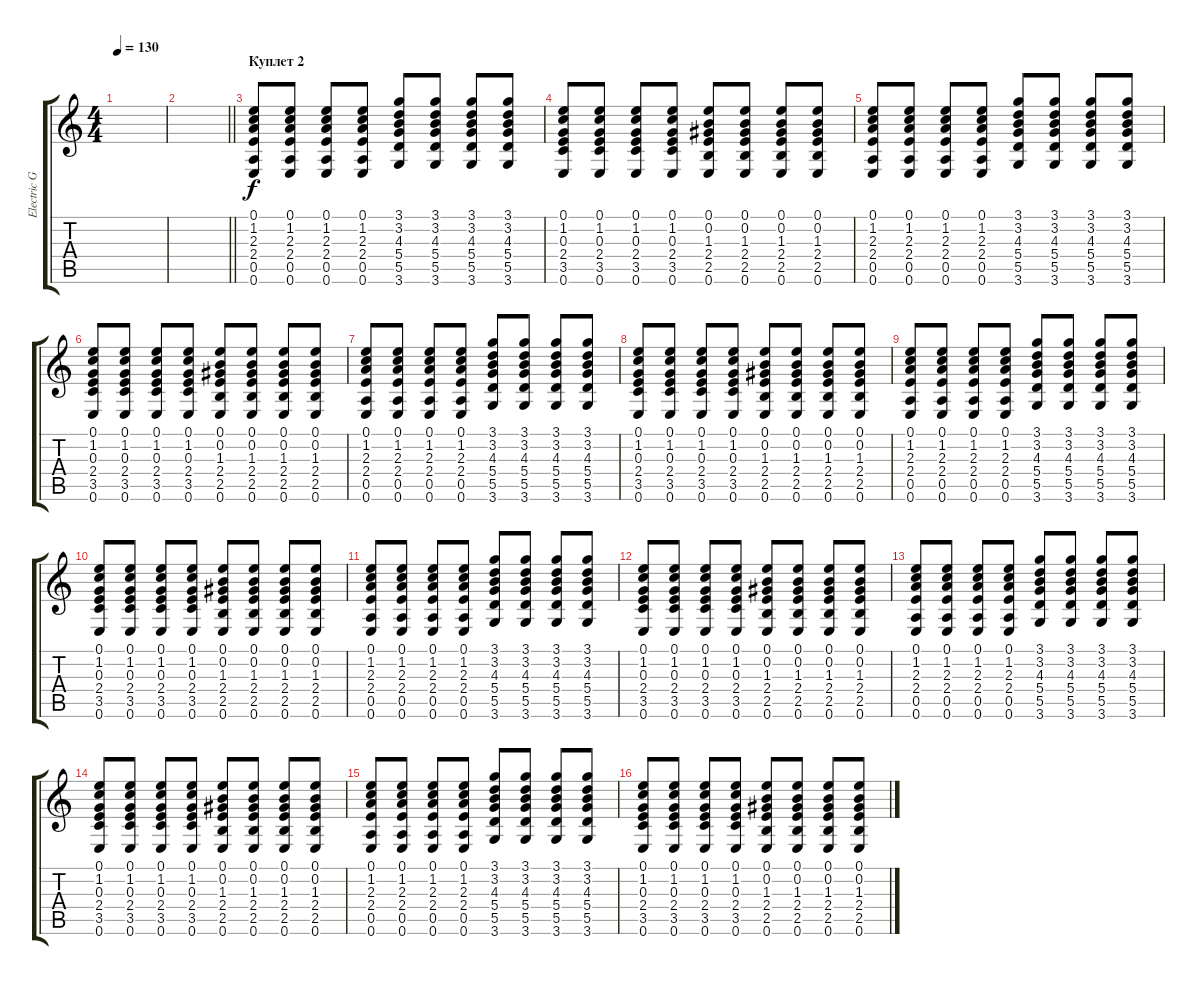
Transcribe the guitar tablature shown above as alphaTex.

\track ("Electric Guitar" "Electric G") {instrument electricguitarclean}
\staff {score tabs}
\tuning (E4 B3 G3 D3 A2 E2) {hide}
\ts (4 4)
\tempo 130
\clef g2
\ks c
|
\barLineRight lightlight
|
\section ("" "Куплет 2")
(0.1 1.2 2.3 2.4 0.5 0.6).8 (0.1 1.2 2.3 2.4 0.5 0.6).8 (0.1 1.2 2.3 2.4 0.5 0.6).8 (0.1 1.2 2.3 2.4 0.5 0.6).8 (3.1 3.2 4.3 5.4 5.5 3.6).8 (3.1 3.2 4.3 5.4 5.5 3.6).8 (3.1 3.2 4.3 5.4 5.5 3.6).8 (3.1 3.2 4.3 5.4 5.5 3.6).8 |
(0.1 1.2 0.3 2.4 3.5 0.6).8 (0.1 1.2 0.3 2.4 3.5 0.6).8 (0.1 1.2 0.3 2.4 3.5 0.6).8 (0.1 1.2 0.3 2.4 3.5 0.6).8 (0.1 0.2 1.3 2.4 2.5 0.6).8 (0.1 0.2 1.3 2.4 2.5 0.6).8 (0.1 0.2 1.3 2.4 2.5 0.6).8 (0.1 0.2 1.3 2.4 2.5 0.6).8 |
(0.1 1.2 2.3 2.4 0.5 0.6).8 (0.1 1.2 2.3 2.4 0.5 0.6).8 (0.1 1.2 2.3 2.4 0.5 0.6).8 (0.1 1.2 2.3 2.4 0.5 0.6).8 (3.1 3.2 4.3 5.4 5.5 3.6).8 (3.1 3.2 4.3 5.4 5.5 3.6).8 (3.1 3.2 4.3 5.4 5.5 3.6).8 (3.1 3.2 4.3 5.4 5.5 3.6).8 |
(0.1 1.2 0.3 2.4 3.5 0.6).8 (0.1 1.2 0.3 2.4 3.5 0.6).8 (0.1 1.2 0.3 2.4 3.5 0.6).8 (0.1 1.2 0.3 2.4 3.5 0.6).8 (0.1 0.2 1.3 2.4 2.5 0.6).8 (0.1 0.2 1.3 2.4 2.5 0.6).8 (0.1 0.2 1.3 2.4 2.5 0.6).8 (0.1 0.2 1.3 2.4 2.5 0.6).8 |
(0.1 1.2 2.3 2.4 0.5 0.6).8 (0.1 1.2 2.3 2.4 0.5 0.6).8 (0.1 1.2 2.3 2.4 0.5 0.6).8 (0.1 1.2 2.3 2.4 0.5 0.6).8 (3.1 3.2 4.3 5.4 5.5 3.6).8 (3.1 3.2 4.3 5.4 5.5 3.6).8 (3.1 3.2 4.3 5.4 5.5 3.6).8 (3.1 3.2 4.3 5.4 5.5 3.6).8 |
(0.1 1.2 0.3 2.4 3.5 0.6).8 (0.1 1.2 0.3 2.4 3.5 0.6).8 (0.1 1.2 0.3 2.4 3.5 0.6).8 (0.1 1.2 0.3 2.4 3.5 0.6).8 (0.1 0.2 1.3 2.4 2.5 0.6).8 (0.1 0.2 1.3 2.4 2.5 0.6).8 (0.1 0.2 1.3 2.4 2.5 0.6).8 (0.1 0.2 1.3 2.4 2.5 0.6).8 |
(0.1 1.2 2.3 2.4 0.5 0.6).8 (0.1 1.2 2.3 2.4 0.5 0.6).8 (0.1 1.2 2.3 2.4 0.5 0.6).8 (0.1 1.2 2.3 2.4 0.5 0.6).8 (3.1 3.2 4.3 5.4 5.5 3.6).8 (3.1 3.2 4.3 5.4 5.5 3.6).8 (3.1 3.2 4.3 5.4 5.5 3.6).8 (3.1 3.2 4.3 5.4 5.5 3.6).8 |
(0.1 1.2 0.3 2.4 3.5 0.6).8 (0.1 1.2 0.3 2.4 3.5 0.6).8 (0.1 1.2 0.3 2.4 3.5 0.6).8 (0.1 1.2 0.3 2.4 3.5 0.6).8 (0.1 0.2 1.3 2.4 2.5 0.6).8 (0.1 0.2 1.3 2.4 2.5 0.6).8 (0.1 0.2 1.3 2.4 2.5 0.6).8 (0.1 0.2 1.3 2.4 2.5 0.6).8 |
(0.1 1.2 2.3 2.4 0.5 0.6).8 (0.1 1.2 2.3 2.4 0.5 0.6).8 (0.1 1.2 2.3 2.4 0.5 0.6).8 (0.1 1.2 2.3 2.4 0.5 0.6).8 (3.1 3.2 4.3 5.4 5.5 3.6).8 (3.1 3.2 4.3 5.4 5.5 3.6).8 (3.1 3.2 4.3 5.4 5.5 3.6).8 (3.1 3.2 4.3 5.4 5.5 3.6).8 |
(0.1 1.2 0.3 2.4 3.5 0.6).8 (0.1 1.2 0.3 2.4 3.5 0.6).8 (0.1 1.2 0.3 2.4 3.5 0.6).8 (0.1 1.2 0.3 2.4 3.5 0.6).8 (0.1 0.2 1.3 2.4 2.5 0.6).8 (0.1 0.2 1.3 2.4 2.5 0.6).8 (0.1 0.2 1.3 2.4 2.5 0.6).8 (0.1 0.2 1.3 2.4 2.5 0.6).8 |
(0.1 1.2 2.3 2.4 0.5 0.6).8 (0.1 1.2 2.3 2.4 0.5 0.6).8 (0.1 1.2 2.3 2.4 0.5 0.6).8 (0.1 1.2 2.3 2.4 0.5 0.6).8 (3.1 3.2 4.3 5.4 5.5 3.6).8 (3.1 3.2 4.3 5.4 5.5 3.6).8 (3.1 3.2 4.3 5.4 5.5 3.6).8 (3.1 3.2 4.3 5.4 5.5 3.6).8 |
(0.1 1.2 0.3 2.4 3.5 0.6).8 (0.1 1.2 0.3 2.4 3.5 0.6).8 (0.1 1.2 0.3 2.4 3.5 0.6).8 (0.1 1.2 0.3 2.4 3.5 0.6).8 (0.1 0.2 1.3 2.4 2.5 0.6).8 (0.1 0.2 1.3 2.4 2.5 0.6).8 (0.1 0.2 1.3 2.4 2.5 0.6).8 (0.1 0.2 1.3 2.4 2.5 0.6).8 |
(0.1 1.2 2.3 2.4 0.5 0.6).8 (0.1 1.2 2.3 2.4 0.5 0.6).8 (0.1 1.2 2.3 2.4 0.5 0.6).8 (0.1 1.2 2.3 2.4 0.5 0.6).8 (3.1 3.2 4.3 5.4 5.5 3.6).8 (3.1 3.2 4.3 5.4 5.5 3.6).8 (3.1 3.2 4.3 5.4 5.5 3.6).8 (3.1 3.2 4.3 5.4 5.5 3.6).8 |
(0.1 1.2 0.3 2.4 3.5 0.6).8 (0.1 1.2 0.3 2.4 3.5 0.6).8 (0.1 1.2 0.3 2.4 3.5 0.6).8 (0.1 1.2 0.3 2.4 3.5 0.6).8 (0.1 0.2 1.3 2.4 2.5 0.6).8 (0.1 0.2 1.3 2.4 2.5 0.6).8 (0.1 0.2 1.3 2.4 2.5 0.6).8 (0.1 0.2 1.3 2.4 2.5 0.6).8
